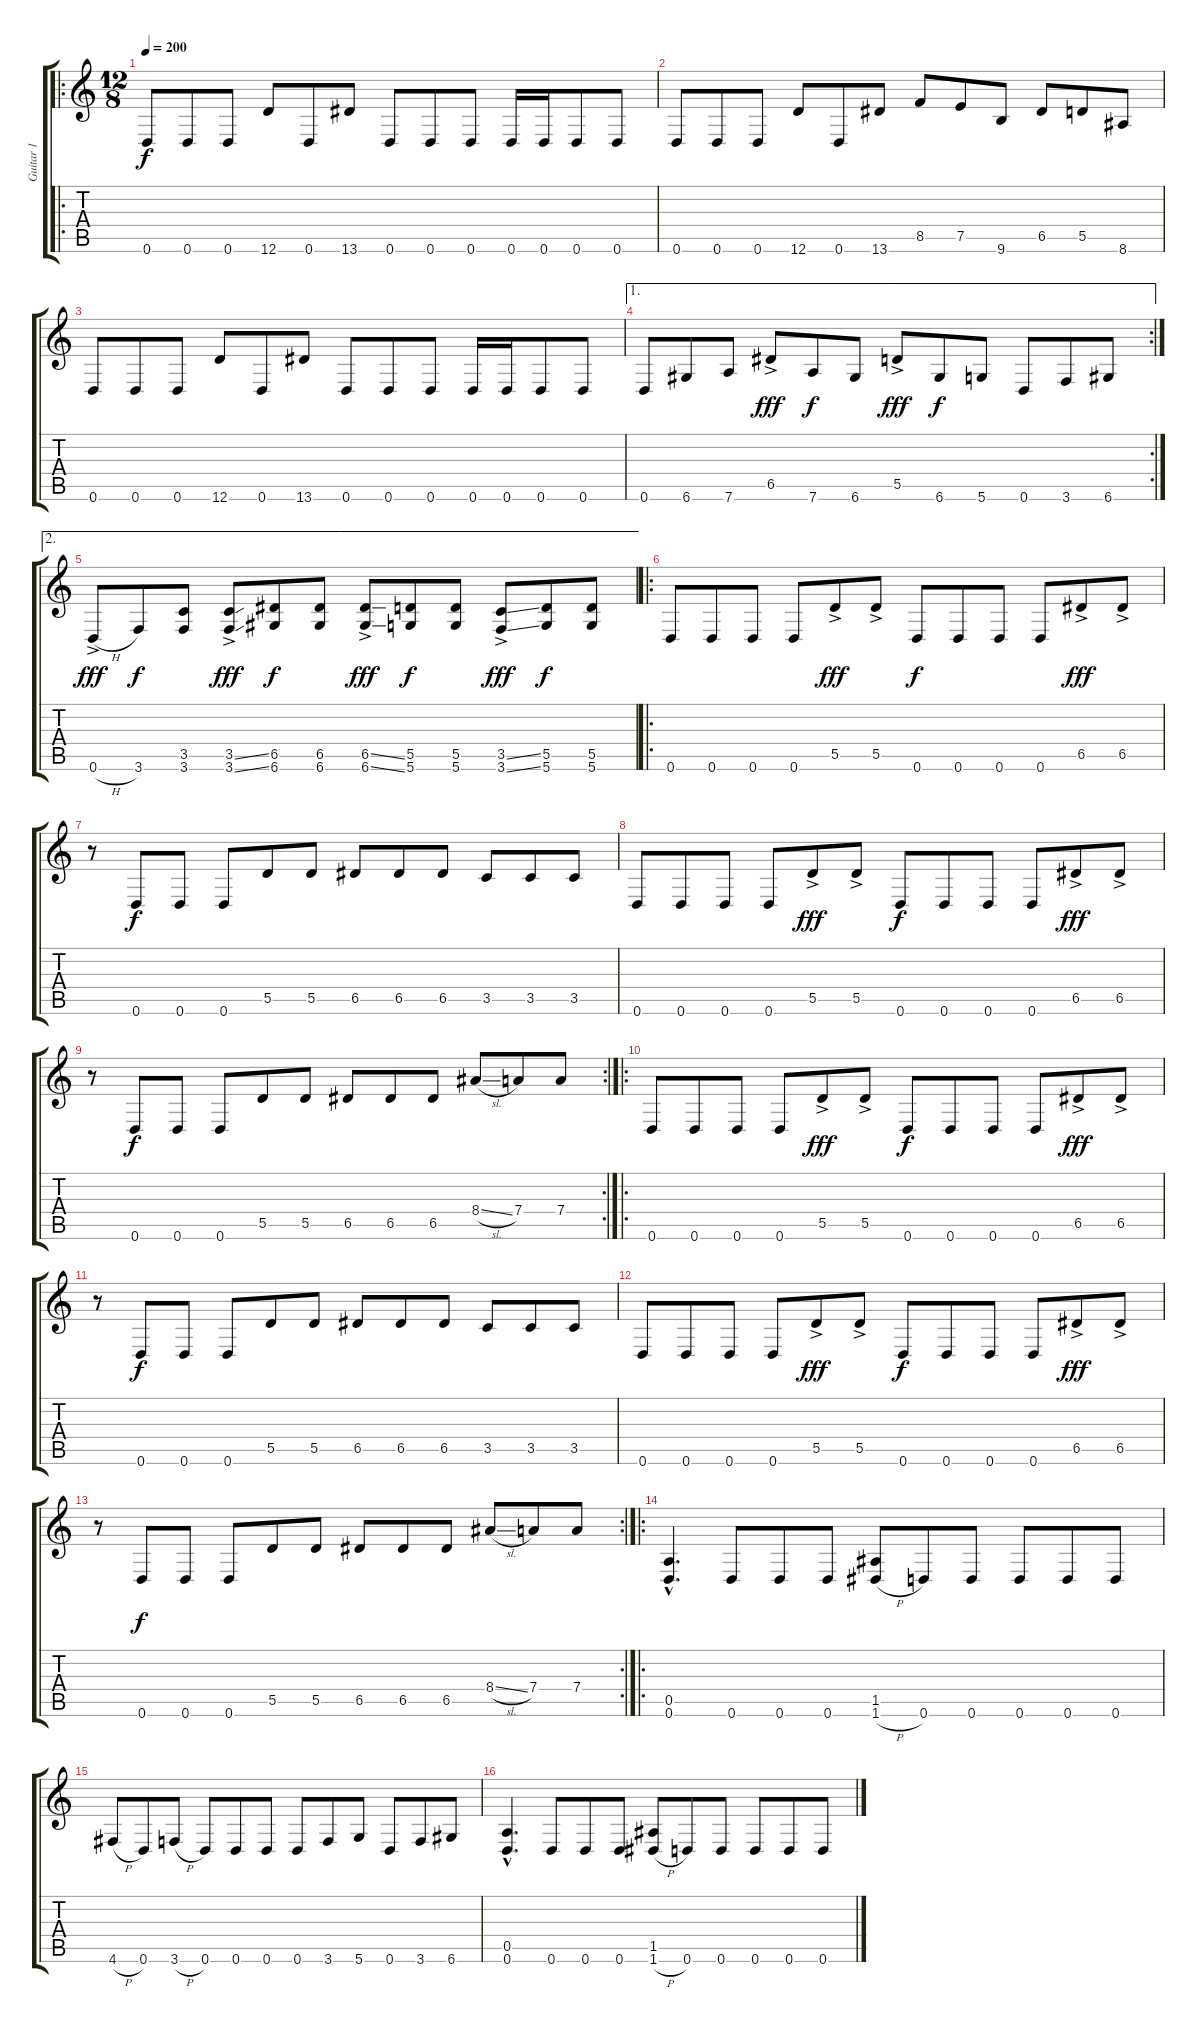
\track ("Guitar 1" "Guitar 1") {instrument distortionguitar}
\staff {score tabs}
\tuning (E4 B3 G3 D3 A2 D2) {hide}
\ro
\ts (12 8)
\tempo 200
\clef g2
\ks c
0.6.8{dy f} 0.6.8 0.6.8 12.6.8 0.6.8 13.6.8 0.6.8 0.6.8 0.6.8 0.6.16 0.6.16 0.6.8 0.6.8 |
0.6.8 0.6.8 0.6.8 12.6.8 0.6.8 13.6.8 8.5.8 7.5.8 9.6.8 6.5.8 5.5.8 8.6.8 |
0.6.8 0.6.8 0.6.8 12.6.8 0.6.8 13.6.8 0.6.8 0.6.8 0.6.8 0.6.16 0.6.16 0.6.8 0.6.8 |
\ae 1
\rc 2
0.6.8 6.6.8 7.6.8 6.5{ac}.8{dy fff} 7.6.8{dy f} 6.6.8 5.5{ac}.8{dy fff} 6.6.8{dy f} 5.6.8 0.6.8 3.6.8 6.6.8 |
\ae 2
0.6{h ac}.8{dy fff} 3.6.8{dy f} (3.5 3.6).8 (3.5{ss ac} 3.6{ss ac}).8{dy fff} (6.5 6.6).8{dy f} (6.5 6.6).8 (6.5{ss ac} 6.6{ss ac}).8{dy fff} (5.5 5.6).8{dy f} (5.5 5.6).8 (3.5{ss ac} 3.6{ss ac}).8{dy fff} (5.5 5.6).8{dy f} (5.5 5.6).8 |
\ro
0.6.8 0.6.8 0.6.8 0.6.8 5.5{ac}.8{dy fff} 5.5{ac}.8 0.6.8{dy f} 0.6.8 0.6.8 0.6.8 6.5{ac}.8{dy fff} 6.5{ac}.8 |
r.8 0.6.8{dy f} 0.6.8 0.6.8 5.5.8 5.5.8 6.5.8 6.5.8 6.5.8 3.5.8 3.5.8 3.5.8 |
0.6.8 0.6.8 0.6.8 0.6.8 5.5{ac}.8{dy fff} 5.5{ac}.8 0.6.8{dy f} 0.6.8 0.6.8 0.6.8 6.5{ac}.8{dy fff} 6.5{ac}.8 |
\rc 2
r.8 0.6.8{dy f} 0.6.8 0.6.8 5.5.8 5.5.8 6.5.8 6.5.8 6.5.8 8.4{sl}.8 7.4.8 7.4.8 |
\ro
0.6.8 0.6.8 0.6.8 0.6.8 5.5{ac}.8{dy fff} 5.5{ac}.8 0.6.8{dy f} 0.6.8 0.6.8 0.6.8 6.5{ac}.8{dy fff} 6.5{ac}.8 |
r.8 0.6.8{dy f} 0.6.8 0.6.8 5.5.8 5.5.8 6.5.8 6.5.8 6.5.8 3.5.8 3.5.8 3.5.8 |
0.6.8 0.6.8 0.6.8 0.6.8 5.5{ac}.8{dy fff} 5.5{ac}.8 0.6.8{dy f} 0.6.8 0.6.8 0.6.8 6.5{ac}.8{dy fff} 6.5{ac}.8 |
\rc 2
r.8 0.6.8{dy f} 0.6.8 0.6.8 5.5.8 5.5.8 6.5.8 6.5.8 6.5.8 8.4{sl}.8 7.4.8 7.4.8 |
\ro
(0.5{hac} 0.6{hac}).4{d} 0.6.8 0.6.8 0.6.8 (1.5 1.6{h}).8 0.6.8 0.6.8 0.6.8 0.6.8 0.6.8 |
4.6{h}.8 0.6.8 3.6{h}.8 0.6.8 0.6.8 0.6.8 0.6.8 3.6.8 5.6.8 0.6.8 3.6.8 6.6.8 |
(0.5{hac} 0.6{hac}).4{d} 0.6.8 0.6.8 0.6.8 (1.5 1.6{h}).8 0.6.8 0.6.8 0.6.8 0.6.8 0.6.8
